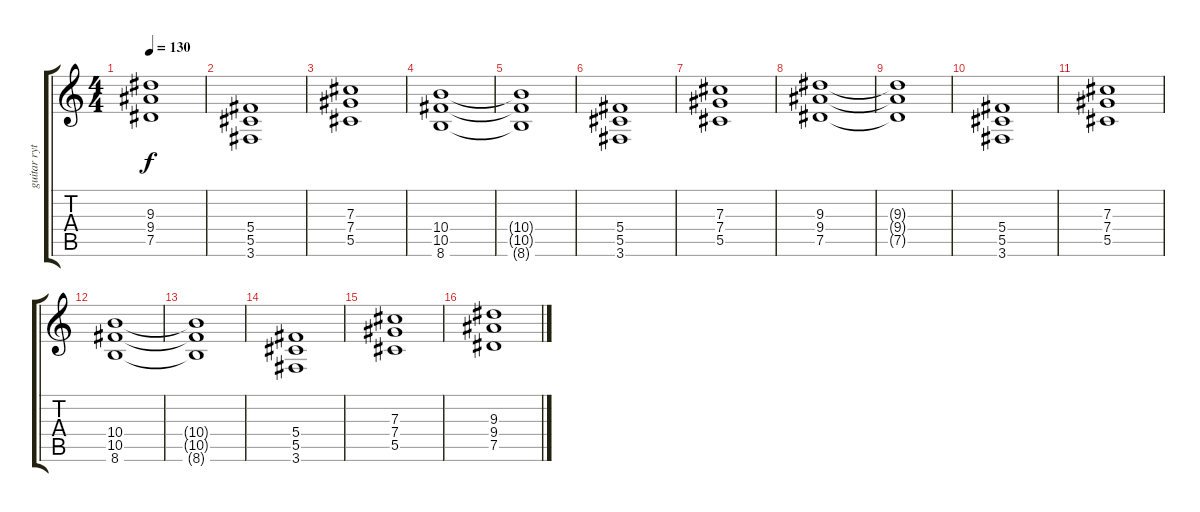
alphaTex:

\track ("guitar rythem" "guitar ryt") {instrument distortionguitar}
\staff {score tabs}
\tuning (Eb4 Bb3 Gb3 Db3 Ab2 Eb2) {hide}
\ts (4 4)
\tempo 130
\clef g2
\ks c
(9.3{t} 9.4{t} 7.5{t}).1{dy f} |
(5.4 5.5 3.6).1 |
(7.3 7.4 5.5).1 |
(10.4 10.5 8.6).1 |
(10.4{t} 10.5{t} 8.6{t}).1 |
(5.4 5.5 3.6).1 |
(7.3 7.4 5.5).1 |
(9.3 9.4 7.5).1 |
(9.3{t} 9.4{t} 7.5{t}).1 |
(5.4 5.5 3.6).1 |
(7.3 7.4 5.5).1 |
(10.4 10.5 8.6).1 |
(10.4{t} 10.5{t} 8.6{t}).1 |
(5.4 5.5 3.6).1 |
(7.3 7.4 5.5).1 |
(9.3 9.4 7.5).1{volume 5}
